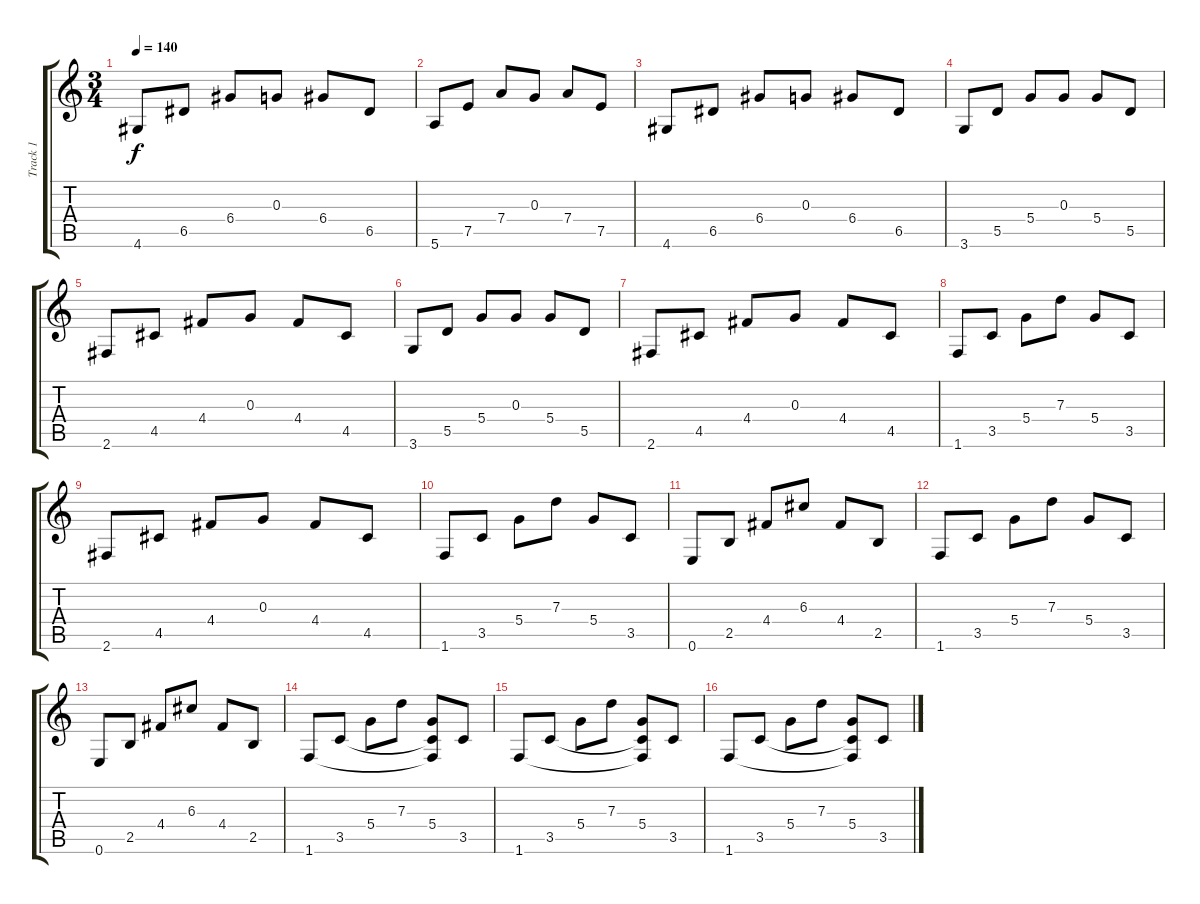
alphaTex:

\track ("Track 1" "Track 1") {instrument acousticguitarnylon}
\staff {score tabs}
\tuning (E4 B3 G3 D3 A2 E2) {hide}
\ts (3 4)
\tempo 140
\clef g2
\ks c
4.6.8{dy f} 6.5.8 6.4.8 0.3.8 6.4.8 6.5.8 |
5.6.8 7.5.8 7.4.8 0.3.8 7.4.8 7.5.8 |
4.6.8 6.5.8 6.4.8 0.3.8 6.4.8 6.5.8 |
3.6.8 5.5.8 5.4.8 0.3.8 5.4.8 5.5.8 |
2.6.8 4.5.8 4.4.8 0.3.8 4.4.8 4.5.8 |
3.6.8 5.5.8 5.4.8 0.3.8 5.4.8 5.5.8 |
2.6.8 4.5.8 4.4.8 0.3.8 4.4.8 4.5.8 |
1.6.8 3.5.8 5.4.8 7.3.8 5.4.8 3.5.8 |
2.6.8 4.5.8 4.4.8 0.3.8 4.4.8 4.5.8 |
1.6.8 3.5.8 5.4.8 7.3.8 5.4.8 3.5.8 |
0.6.8 2.5.8 4.4.8 6.3.8 4.4.8 2.5.8 |
1.6.8 3.5.8 5.4.8 7.3.8 5.4.8 3.5.8 |
0.6.8 2.5.8 4.4.8 6.3.8 4.4.8 2.5.8 |
1.6.8 3.5.8 5.4.8 7.3.8 (5.4 3.5{t} 1.6{t}).8 3.5.8 |
1.6.8 3.5.8 5.4.8 7.3.8 (5.4 3.5{t} 1.6{t}).8 3.5.8 |
1.6.8 3.5.8 5.4.8 7.3.8 (5.4 3.5{t} 1.6{t}).8 3.5.8
